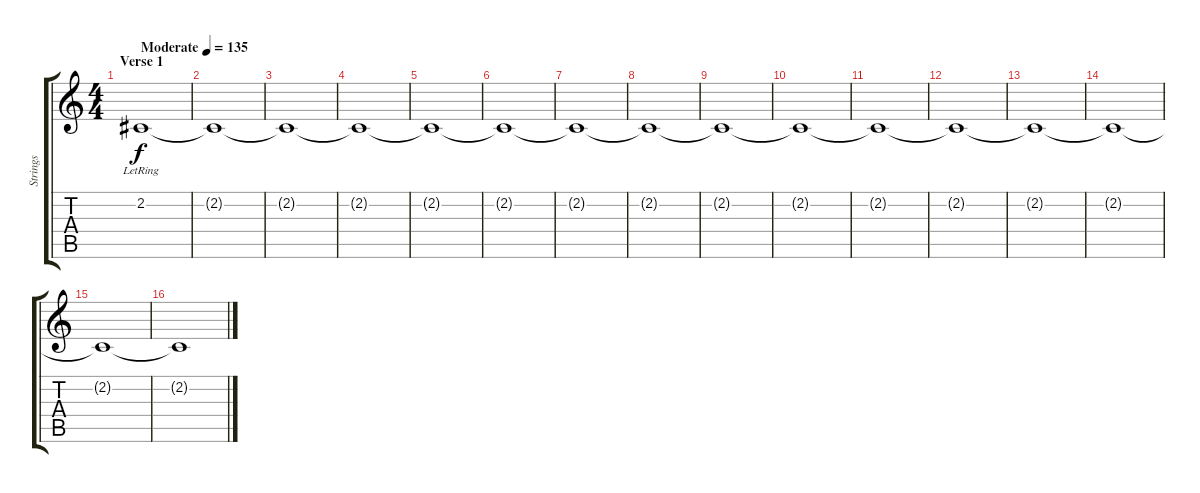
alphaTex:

\track ("Strings" "Strings") {instrument synthstrings2}
\staff {score tabs}
\tuning (E4 B3 G3 D3 A2 E2) {hide}
\ts (4 4)
\section ("" "Verse 1")
\tempo (135 "Moderate")
\clef g2
\ks c
2.2{lr}.1{dy f instrument synthstrings2} |
2.2{t}.1 |
2.2{t}.1 |
2.2{t}.1 |
2.2{t}.1 |
2.2{t}.1 |
2.2{t}.1 |
2.2{t}.1 |
2.2{t}.1 |
2.2{t}.1 |
2.2{t}.1 |
2.2{t}.1 |
2.2{t}.1 |
2.2{t}.1 |
2.2{t}.1 |
2.2{t}.1
